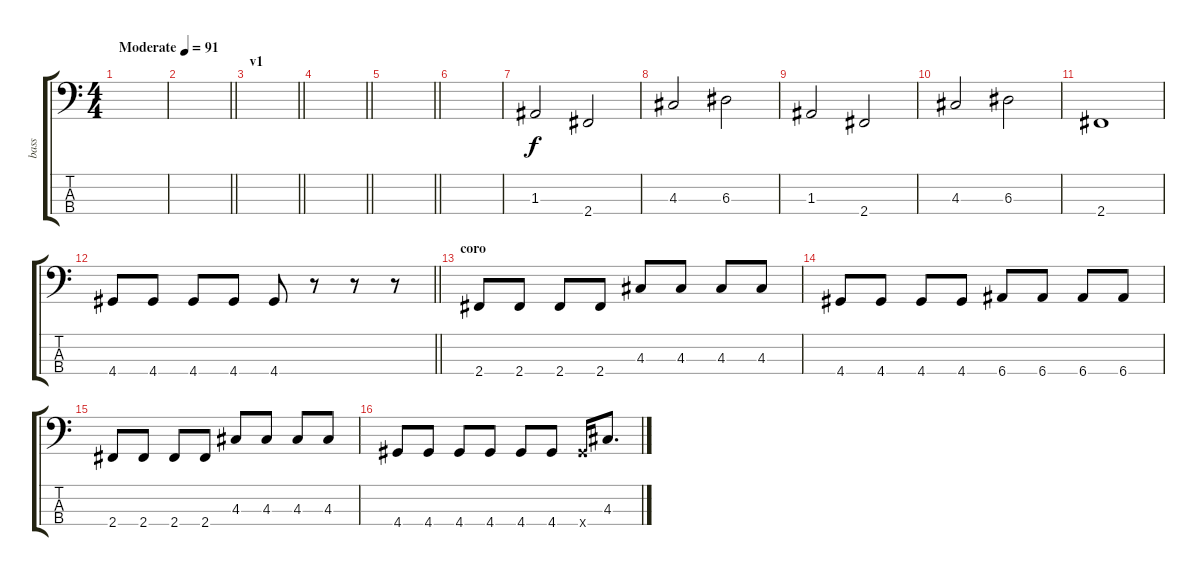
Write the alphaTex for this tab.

\track ("bass" "bass") {instrument electricbassfinger}
\staff {score tabs}
\tuning (G2 D2 A1 E1) {hide}
\ts (4 4)
\tempo (91 "Moderate")
\clef f4
\ks c
|
\barLineRight lightlight
|
\section ("" "v1")
\barLineRight lightlight
|
\barLineRight lightlight
|
\barLineRight lightlight
|
|
1.3.2 2.4.2 |
4.3.2 6.3.2 |
1.3.2 2.4.2 |
4.3.2 6.3.2 |
2.4.1 |
\barLineRight lightlight
4.4.8 4.4.8 4.4.8 4.4.8 4.4.8 r.8 r.8 r.8 |
\section ("" "coro")
2.4.8 2.4.8 2.4.8 2.4.8 4.3.8 4.3.8 4.3.8 4.3.8 |
4.4.8 4.4.8 4.4.8 4.4.8 6.4.8 6.4.8 6.4.8 6.4.8 |
2.4.8 2.4.8 2.4.8 2.4.8 4.3.8 4.3.8 4.3.8 4.3.8 |
4.4.8 4.4.8 4.4.8 4.4.8 4.4.8 4.4.8 4.4{x}.16 4.3.8{d}
